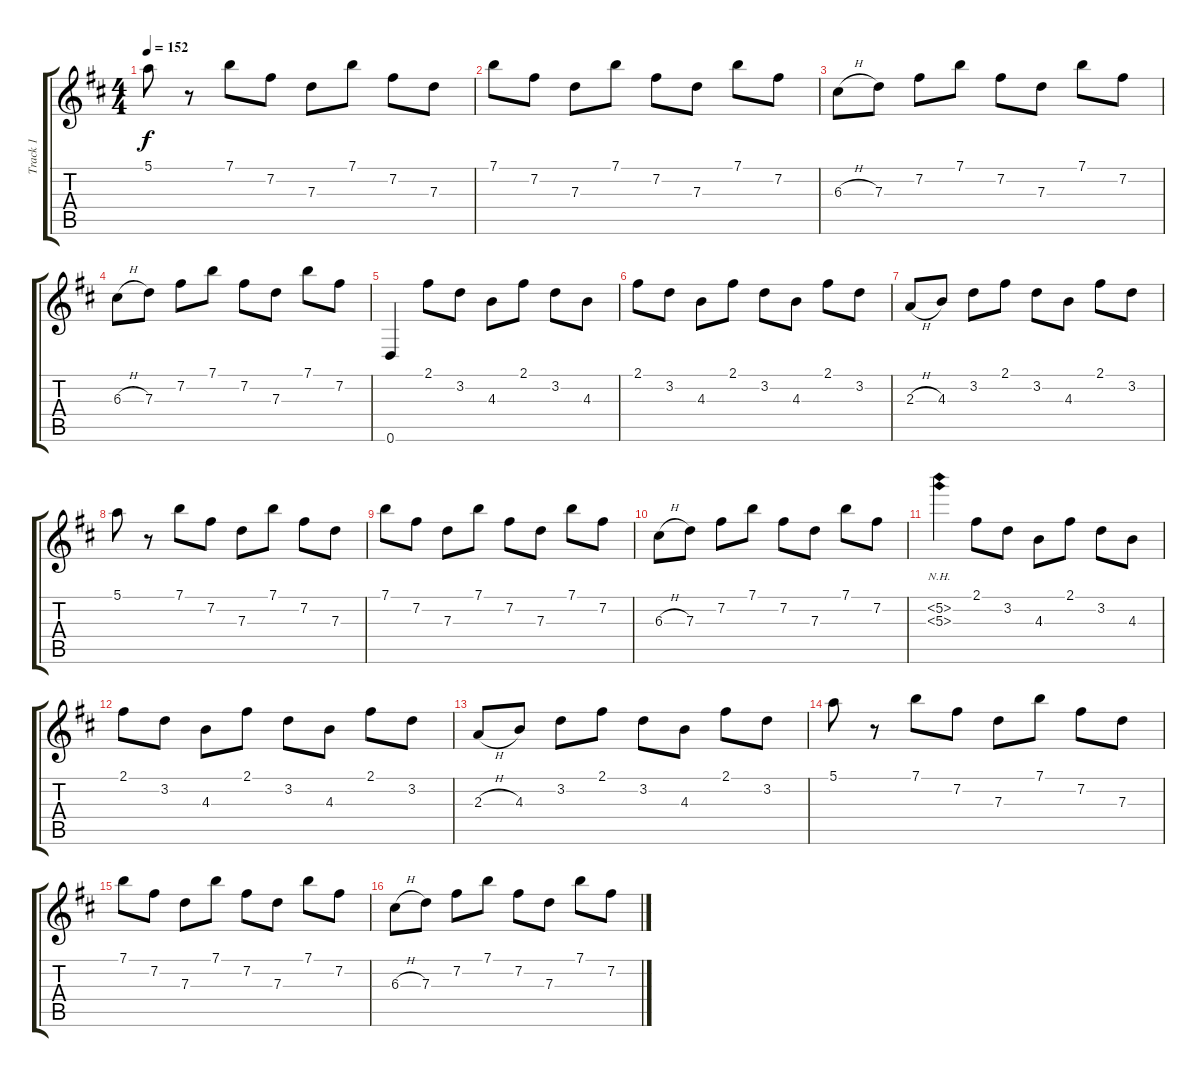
\track ("Track 1" "Track 1") {instrument electricguitarjazz}
\staff {score tabs}
\tuning (E4 B3 G3 D3 A2 D2) {hide}
\ts (4 4)
\tempo 152
\clef g2
\ks d
5.1.8{dy f} r.8 7.1.8 7.2.8 7.3.8 7.1.8 7.2.8 7.3.8 |
7.1.8 7.2.8 7.3.8 7.1.8 7.2.8 7.3.8 7.1.8 7.2.8 |
6.3{h}.8 7.3.8 7.2.8 7.1.8 7.2.8 7.3.8 7.1.8 7.2.8 |
6.3{h}.8 7.3.8 7.2.8 7.1.8 7.2.8 7.3.8 7.1.8 7.2.8 |
0.6.4 2.1.8 3.2.8 4.3.8 2.1.8 3.2.8 4.3.8 |
2.1.8 3.2.8 4.3.8 2.1.8 3.2.8 4.3.8 2.1.8 3.2.8 |
2.3{h}.8 4.3.8 3.2.8 2.1.8 3.2.8 4.3.8 2.1.8 3.2.8 |
5.1.8 r.8 7.1.8 7.2.8 7.3.8 7.1.8 7.2.8 7.3.8 |
7.1.8 7.2.8 7.3.8 7.1.8 7.2.8 7.3.8 7.1.8 7.2.8 |
6.3{h}.8 7.3.8 7.2.8 7.1.8 7.2.8 7.3.8 7.1.8 7.2.8 |
(5.2{nh} 5.3{nh}).4 2.1.8 3.2.8 4.3.8 2.1.8 3.2.8 4.3.8 |
2.1.8 3.2.8 4.3.8 2.1.8 3.2.8 4.3.8 2.1.8 3.2.8 |
2.3{h}.8 4.3.8 3.2.8 2.1.8 3.2.8 4.3.8 2.1.8 3.2.8 |
5.1.8 r.8 7.1.8 7.2.8 7.3.8 7.1.8 7.2.8 7.3.8 |
7.1.8 7.2.8 7.3.8 7.1.8 7.2.8 7.3.8 7.1.8 7.2.8 |
6.3{h}.8 7.3.8 7.2.8 7.1.8 7.2.8 7.3.8 7.1.8 7.2.8
